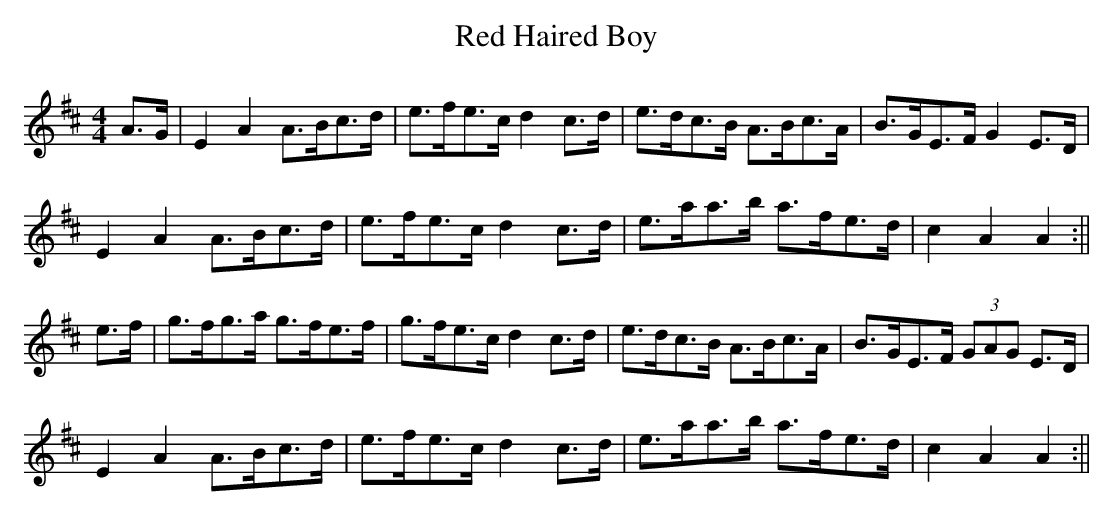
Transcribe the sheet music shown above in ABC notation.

X:1
T:Red Haired Boy
M:4/4
K:Amix
A>G|E2 A2 A>Bc>d|e>fe>c d2 c>d|e>dc>B A>Bc>A|B>GE>F G2 E>D|
E2 A2 A>Bc>d|e>fe>c d2 c>d|e>aa>b a>fe>d|c2 A2 A2:||
e>f|g>fg>a g>fe>f|g>fe>c d2 c>d|e>dc>B A>Bc>A|B>GE>F (3GAG E>D|
E2 A2 A>Bc>d|e>fe>c d2 c>d|e>aa>b a>fe>d|c2 A2 A2:||
